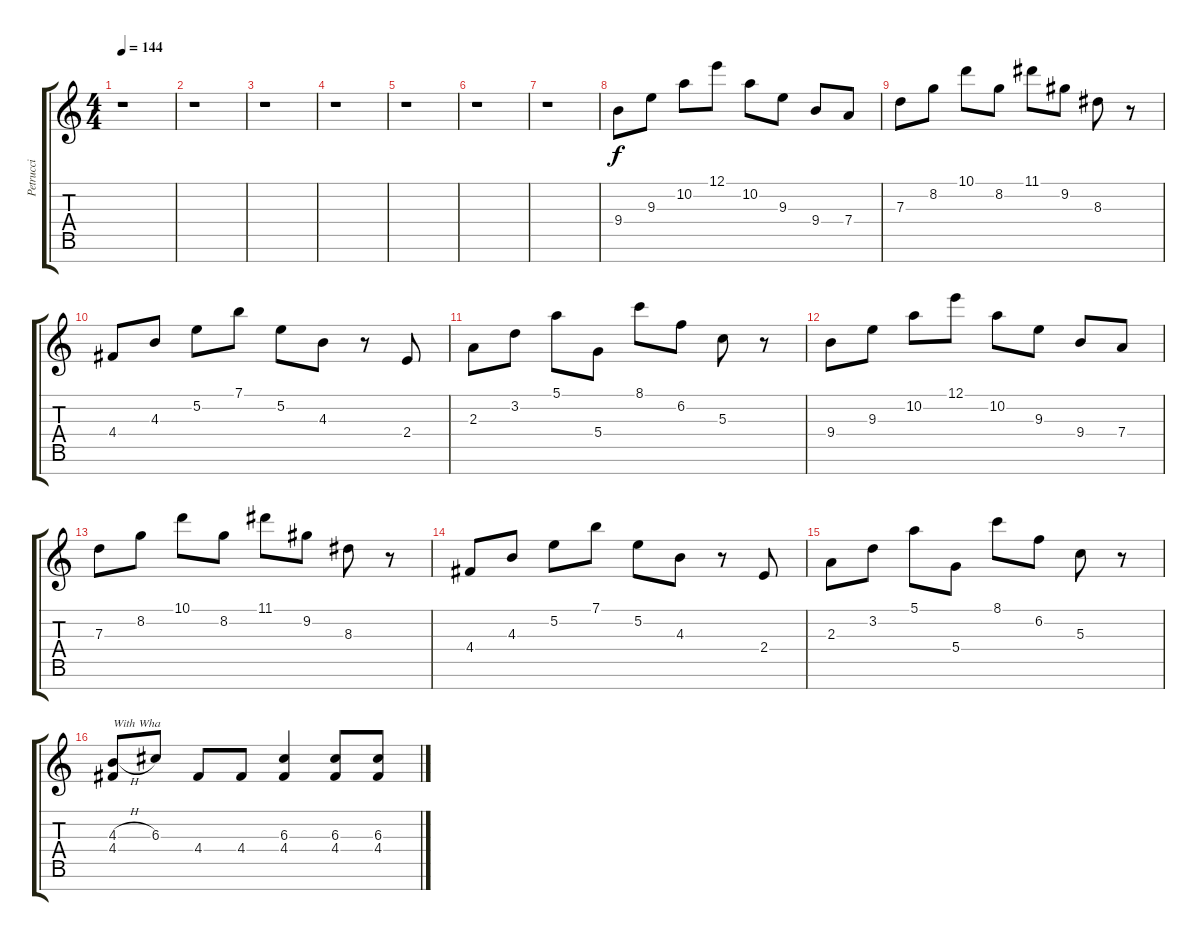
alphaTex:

\track ("Petrucci" "Petrucci") {instrument overdrivenguitar}
\staff {score tabs}
\tuning (E4 B3 G3 D3 A2 E2 B1) {hide}
\ts (4 4)
\tempo 144
\clef g2
\ks c
r.1{dy f} |
r.1 |
r.1 |
r.1 |
r.1 |
r.1 |
r.1 |
9.4.8{instrument overdrivenguitar} 9.3.8 10.2.8 12.1.8 10.2.8 9.3.8 9.4.8 7.4.8 |
7.3.8 8.2.8 10.1.8 8.2.8 11.1.8 9.2.8 8.3.8 r.8 |
4.4.8 4.3.8 5.2.8 7.1.8 5.2.8 4.3.8 r.8 2.4.8 |
2.3.8 3.2.8 5.1.8 5.4.8 8.1.8 6.2.8 5.3.8 r.8 |
9.4.8{instrument overdrivenguitar} 9.3.8 10.2.8 12.1.8 10.2.8 9.3.8 9.4.8 7.4.8 |
7.3.8 8.2.8 10.1.8 8.2.8 11.1.8 9.2.8 8.3.8 r.8 |
4.4.8 4.3.8 5.2.8 7.1.8 5.2.8 4.3.8 r.8 2.4.8 |
2.3.8 3.2.8 5.1.8 5.4.8 8.1.8 6.2.8 5.3.8 r.8 |
(4.3{h} 4.4).8{txt "With Wha"} 6.3.8 4.4.8 4.4.8 (6.3 4.4).4 (6.3 4.4).8 (6.3 4.4).8
